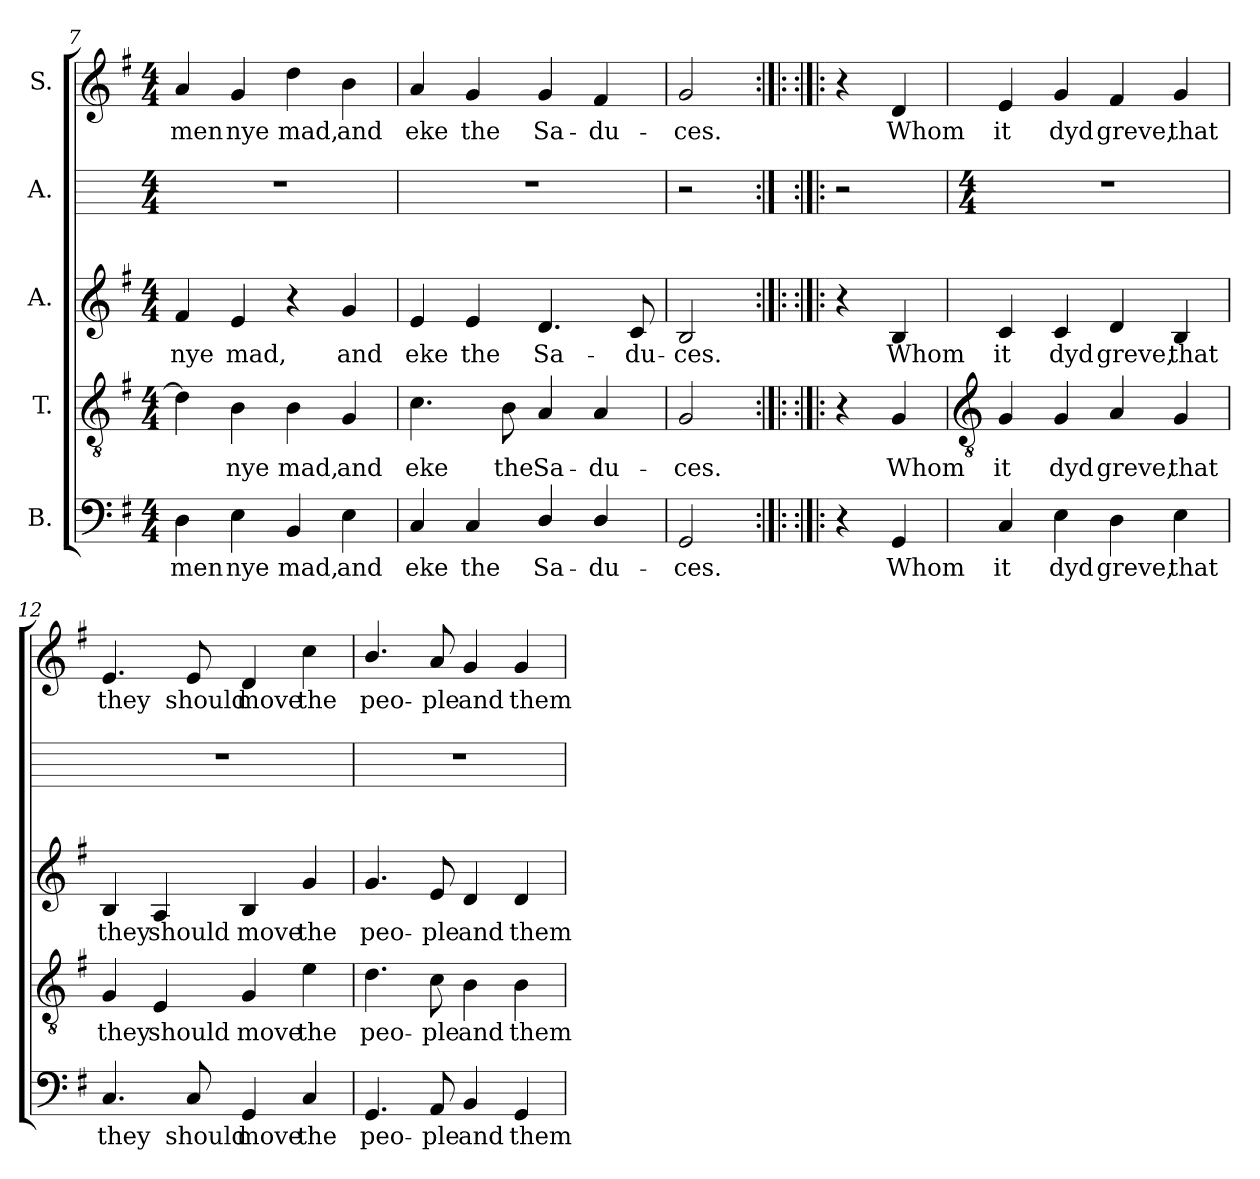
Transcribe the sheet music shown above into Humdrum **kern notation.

**kern	**text	**kern	**text	**kern	**text	**kern	**kern	**text
*part5	*part5	*part4	*part4	*part3	*part3	*part2	*part1	*part1
*staff5	*staff5	*staff4	*staff4	*staff3	*staff3	*staff2	*staff1	*staff1
*I"B.	*	*I"T.	*	*I"A.	*	*I"A.	*I"S.	*
*clefF4	*	*clefGv2	*	*clefG2	*	*	*clefG2	*
*k[f#]	*	*k[f#]	*	*k[f#]	*	*	*k[f#]	*
*G:	*	*G:	*	*G:	*	*	*G:	*
*M4/4	*	*M4/4	*	*M4/4	*	*M4/4	*M4/4	*
=7	=7	=7	=7	=7	=7	=7	=7	=7
!	!LO:LY:b	!	!	!	!LO:LY:b	!	!	!LO:LY:b
4D	men	4d]	.	4f#	nye	1r	4a	men
!	!LO:LY:b	!	!LO:LY:b	!	!LO:LY:b	!	!	!LO:LY:b
4E	nye	4B	nye	4e	mad,	.	4g	nye
!	!LO:LY:b	!	!LO:LY:b	!	!	!	!	!LO:LY:b
4BB	mad,	4B	mad,	4r	.	.	4dd	mad,
!	!LO:LY:b	!	!LO:LY:b	!	!LO:LY:b	!	!	!LO:LY:b
4E	and	4G	and	4g	and	.	4b	and
=8	=8	=8	=8	=8	=8	=8	=8	=8
!	!LO:LY:b	!	!LO:LY:b	!	!LO:LY:b	!	!	!LO:LY:b
4C	eke	4.c	eke	4e	eke	1r	4a	eke
!	!LO:LY:b	!	!	!	!LO:LY:b	!	!	!LO:LY:b
4C	the	.	.	4e	the	.	4g	the
!	!	!	!LO:LY:b	!	!	!	!	!
.	.	8B	the	.	.	.	.	.
!	!LO:LY:b	!	!LO:LY:b	!	!LO:LY:b	!	!	!LO:LY:b
4D/	Sa-	4A	Sa-	4.d	Sa-	.	4g	Sa-
!	!LO:LY:b	!	!LO:LY:b	!	!	!	!	!LO:LY:b
4D/	-du-	4A	-du-	.	.	.	4f#	-du-
!	!	!	!	!	!LO:LY:b	!	!	!
.	.	.	.	8c	-du-	.	.	.
=9	=9	=9	=9	=9	=9	=9	=9	=9
!	!LO:LY:b	!	!LO:LY:b	!	!LO:LY:b	!	!	!LO:LY:b
2GG	-ces.	2G	-ces.	2B	-ces.	2r	2g	-ces.
=10:|!|:	=10:|!|:	=10:|!|:	=10:|!|:	=10:|!|:	=10:|!|:	=10:|!	=10:|!|:	=10:|!|:
4r	.	4r	.	4r	.	2r	4r	.
!	!LO:LY:b	!	!LO:LY:b	!	!LO:LY:b	!	!	!LO:LY:b
4GG	Whom	4G	Whom	4B	Whom	.	4d	Whom
!!LO:LB:g=z
=11	=11	=11	=11	=11	=11	=11	=11	=11
*	*	*clefGv2	*	*	*	*	*	*
*	*	*	*	*	*	*M4/4	*	*
!	!LO:LY:b	!	!LO:LY:b	!	!LO:LY:b	!	!	!LO:LY:b
4C	it	4G	it	4c	it	1r	4e	it
!	!LO:LY:b	!	!LO:LY:b	!	!LO:LY:b	!	!	!LO:LY:b
4E	dyd	4G	dyd	4c	dyd	.	4g	dyd
!	!LO:LY:b	!	!LO:LY:b	!	!LO:LY:b	!	!	!LO:LY:b
4D	greve,	4A	greve,	4d	greve,	.	4f#	greve,
!	!LO:LY:b	!	!LO:LY:b	!	!LO:LY:b	!	!	!LO:LY:b
4E	that	4G	that	4B	that	.	4g	that
=12	=12	=12	=12	=12	=12	=12	=12	=12
!	!LO:LY:b	!	!LO:LY:b	!	!LO:LY:b	!	!	!LO:LY:b
4.C	they	4G	they	4B	they	1r	4.e	they
!	!	!	!LO:LY:b	!	!LO:LY:b	!	!	!
.	.	4E	should	4A	should	.	.	.
!	!LO:LY:b	!	!	!	!	!	!	!LO:LY:b
8C	should	.	.	.	.	.	8e	should
!	!LO:LY:b	!	!LO:LY:b	!	!LO:LY:b	!	!	!LO:LY:b
4GG	move	4G	move	4B	move	.	4d	move
!	!LO:LY:b	!	!LO:LY:b	!	!LO:LY:b	!	!	!LO:LY:b
4C	the	4e	the	4g	the	.	4cc	the
=13	=13	=13	=13	=13	=13	=13	=13	=13
!	!LO:LY:b	!	!LO:LY:b	!	!LO:LY:b	!	!	!LO:LY:b
4.GG	peo-	4.d	peo-	4.g	peo-	1r	4.b/	peo-
!	!LO:LY:b	!	!LO:LY:b	!	!LO:LY:b	!	!	!LO:LY:b
8AA	-ple	8c	-ple	8e	-ple	.	8a	-ple
!	!LO:LY:b	!	!LO:LY:b	!	!LO:LY:b	!	!	!LO:LY:b
4BB	and	4B	and	4d	and	.	4g	and
!	!LO:LY:b	!	!LO:LY:b	!	!LO:LY:b	!	!	!LO:LY:b
4GG	them	4B	them	4d	them	.	4g	them
=	=	=	=	=	=	=	=	=
*-	*-	*-	*-	*-	*-	*-	*-	*-
